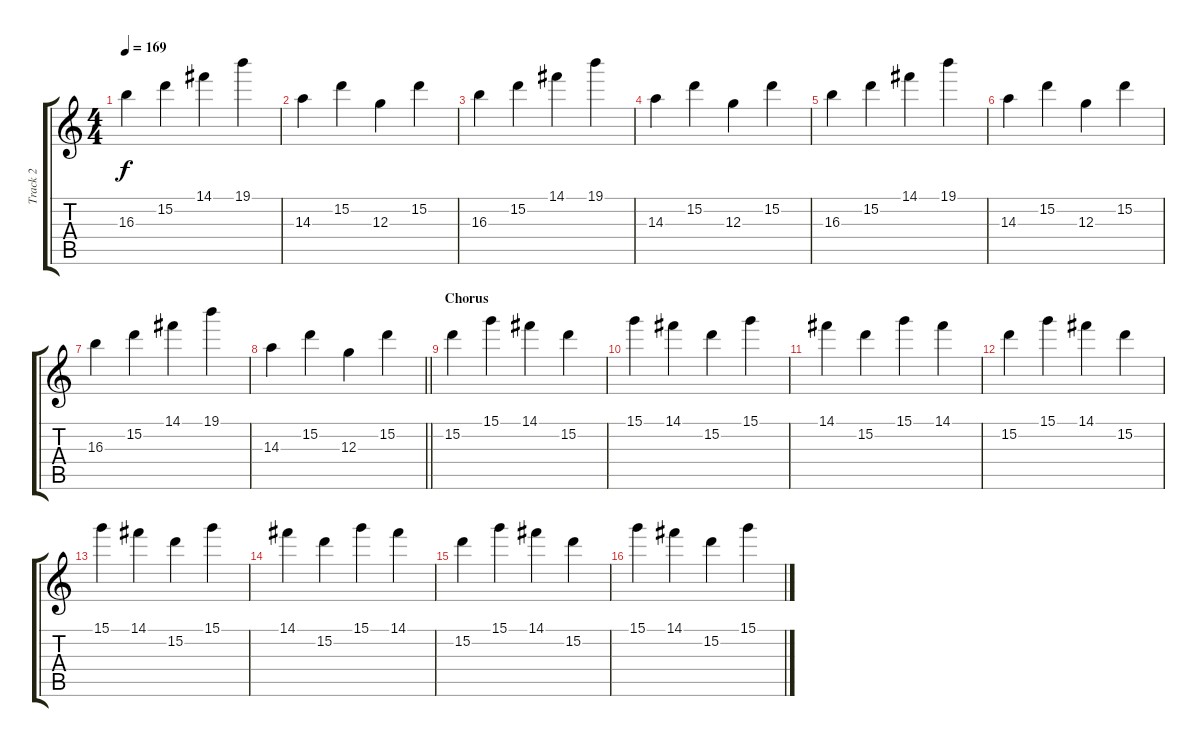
\track ("Track 2" "Track 2") {instrument overdrivenguitar}
\staff {score tabs}
\tuning (E4 B3 G3 D3 A2 E2) {hide}
\ts (4 4)
\tempo 169
\clef g2
\ks c
16.3.4{dy f} 15.2.4 14.1.4 19.1.4 |
14.3.4 15.2.4 12.3.4 15.2.4 |
16.3.4 15.2.4 14.1.4 19.1.4 |
14.3.4 15.2.4 12.3.4 15.2.4 |
16.3.4 15.2.4 14.1.4 19.1.4 |
14.3.4 15.2.4 12.3.4 15.2.4 |
16.3.4 15.2.4 14.1.4 19.1.4 |
\barLineRight lightlight
14.3.4 15.2.4 12.3.4 15.2.4 |
\section ("" "Chorus")
15.2.4 15.1.4 14.1.4 15.2.4 |
15.1.4 14.1.4 15.2.4 15.1.4 |
14.1.4 15.2.4 15.1.4 14.1.4 |
15.2.4 15.1.4 14.1.4 15.2.4 |
15.1.4 14.1.4 15.2.4 15.1.4 |
14.1.4 15.2.4 15.1.4 14.1.4 |
15.2.4 15.1.4 14.1.4 15.2.4 |
15.1.4 14.1.4 15.2.4 15.1.4
